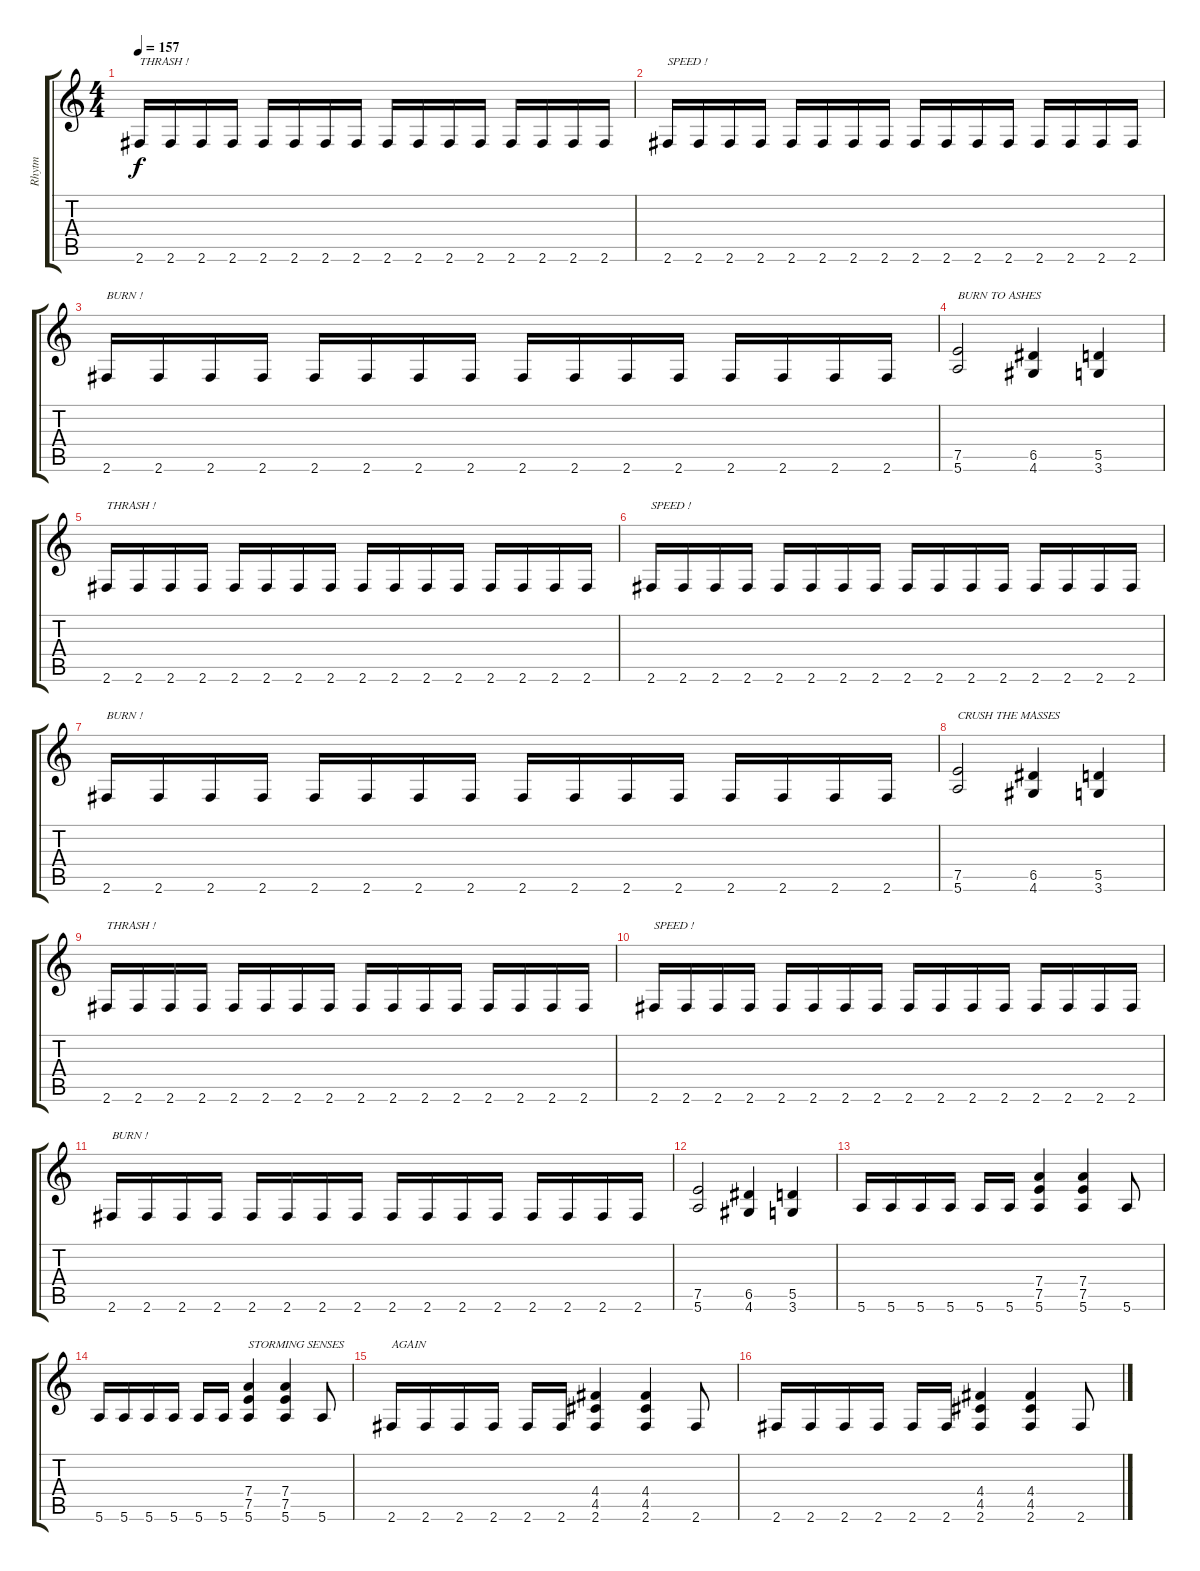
\track ("Rhytm" "Rhytm") {instrument distortionguitar}
\staff {score tabs}
\tuning (E4 B3 G3 D3 A2 E2) {hide}
\ts (4 4)
\tempo 157
\clef g2
\ks c
2.6.16{txt "THRASH !" dy f} 2.6.16 2.6.16 2.6.16 2.6.16 2.6.16 2.6.16 2.6.16 2.6.16 2.6.16 2.6.16 2.6.16 2.6.16 2.6.16 2.6.16 2.6.16 |
2.6.16{txt "SPEED !"} 2.6.16 2.6.16 2.6.16 2.6.16 2.6.16 2.6.16 2.6.16 2.6.16 2.6.16 2.6.16 2.6.16 2.6.16 2.6.16 2.6.16 2.6.16 |
2.6.16{txt "BURN !"} 2.6.16 2.6.16 2.6.16 2.6.16 2.6.16 2.6.16 2.6.16 2.6.16 2.6.16 2.6.16 2.6.16 2.6.16 2.6.16 2.6.16 2.6.16 |
(7.5 5.6).2{txt "BURN TO ASHES"} (6.5 4.6).4 (5.5 3.6).4 |
2.6.16{txt "THRASH !"} 2.6.16 2.6.16 2.6.16 2.6.16 2.6.16 2.6.16 2.6.16 2.6.16 2.6.16 2.6.16 2.6.16 2.6.16 2.6.16 2.6.16 2.6.16 |
2.6.16{txt "SPEED !"} 2.6.16 2.6.16 2.6.16 2.6.16 2.6.16 2.6.16 2.6.16 2.6.16 2.6.16 2.6.16 2.6.16 2.6.16 2.6.16 2.6.16 2.6.16 |
2.6.16{txt "BURN !"} 2.6.16 2.6.16 2.6.16 2.6.16 2.6.16 2.6.16 2.6.16 2.6.16 2.6.16 2.6.16 2.6.16 2.6.16 2.6.16 2.6.16 2.6.16 |
(7.5 5.6).2{txt "CRUSH THE MASSES"} (6.5 4.6).4 (5.5 3.6).4 |
2.6.16{txt "THRASH !"} 2.6.16 2.6.16 2.6.16 2.6.16 2.6.16 2.6.16 2.6.16 2.6.16 2.6.16 2.6.16 2.6.16 2.6.16 2.6.16 2.6.16 2.6.16 |
2.6.16{txt "SPEED !"} 2.6.16 2.6.16 2.6.16 2.6.16 2.6.16 2.6.16 2.6.16 2.6.16 2.6.16 2.6.16 2.6.16 2.6.16 2.6.16 2.6.16 2.6.16 |
2.6.16{txt "BURN !"} 2.6.16 2.6.16 2.6.16 2.6.16 2.6.16 2.6.16 2.6.16 2.6.16 2.6.16 2.6.16 2.6.16 2.6.16 2.6.16 2.6.16 2.6.16 |
(7.5 5.6).2 (6.5 4.6).4 (5.5 3.6).4 |
5.6.16 5.6.16 5.6.16 5.6.16 5.6.16 5.6.16 (7.4 7.5 5.6).4 (7.4 7.5 5.6).4 5.6.8 |
5.6.16 5.6.16 5.6.16 5.6.16 5.6.16 5.6.16 (7.4 7.5 5.6).4{txt "STORMING SENSES"} (7.4 7.5 5.6).4 5.6.8 |
2.6.16{txt "AGAIN"} 2.6.16 2.6.16 2.6.16 2.6.16 2.6.16 (4.4 4.5 2.6).4 (4.4 4.5 2.6).4 2.6.8 |
2.6.16 2.6.16 2.6.16 2.6.16 2.6.16 2.6.16 (4.4 4.5 2.6).4 (4.4 4.5 2.6).4 2.6.8
